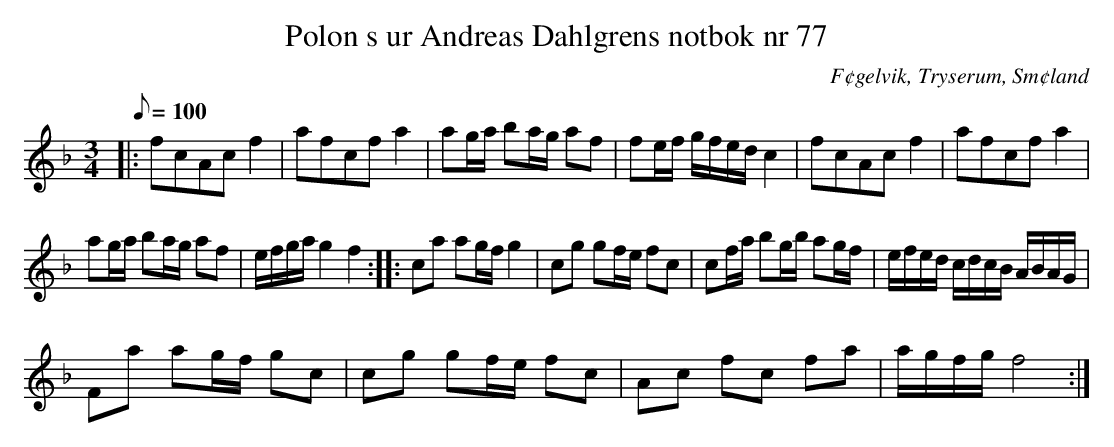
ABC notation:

X:1
T:Polon s ur Andreas Dahlgrens notbok nr 77
O:F¢gelvik, Tryserum, Sm¢land
M:3/4
Q:100
L:1/8
K:F
|:fcAcf2|afcfa2|ag/a/ ba/g/ af|fe/f/ g/f/e/d/ c2|fcAcf2|afcfa2|
ag/a/ ba/g/ af|e/f/g/a/ g2f2:|:ca ag/f/ g2|cg gf/e/ fc|cf/a/ bg/b/ ag/f/|e/f/e/d/ c/d/c/B/ A/B/A/G/|
Fa ag/f/ gc|cg gf/e/ fc|Ac fc fa|a/g/f/g/ f4:|
